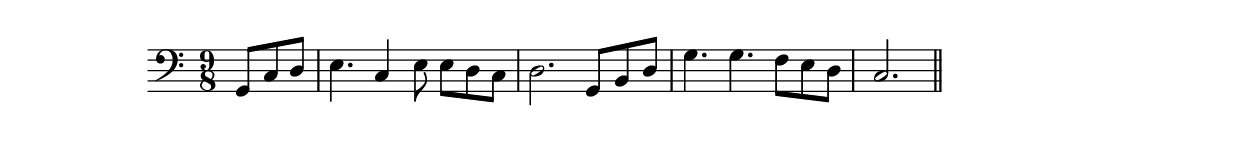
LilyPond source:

\version "2.14.0"
%{\header {
  title = "Down in the Valley"
  composer = "anonymous"
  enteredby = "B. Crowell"
}%}
\score{{\key c \major
\time 9/8
%{\tempo 8=150
%}\clef bass
\transpose g' c{\relative c' {
  \partial 8*3
  d8 g a |
  b4. g4 b8 b a g | a2. d,8 fis a | d4. d4. c8 b a | g2.
  \bar "||"
}}

}}